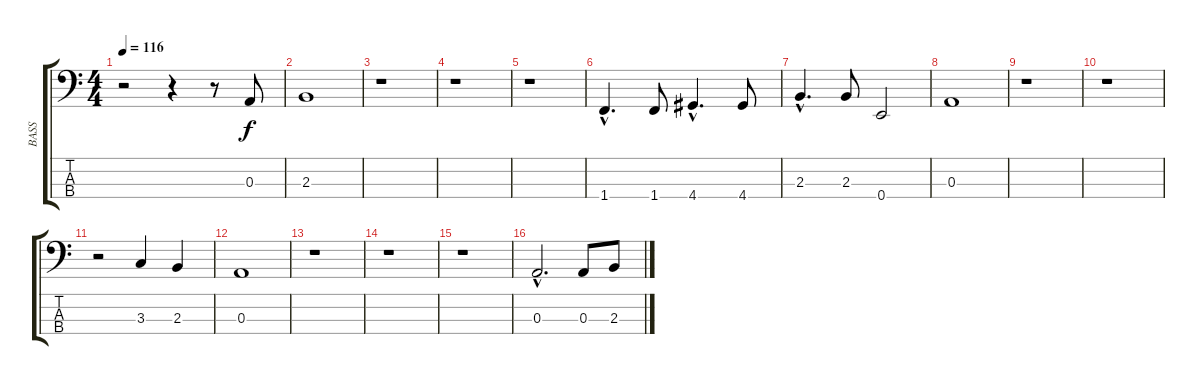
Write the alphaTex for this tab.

\track ("BASS" "BASS") {instrument electricbassfinger}
\staff {score tabs}
\tuning (G2 D2 A1 E1) {hide}
\ts (4 4)
\tempo 116
\clef f4
\ks c
r.2{dy f} r.4 r.8 0.3.8 |
2.3.1 |
r.1 |
r.1 |
r.1 |
1.4{hac}.4{d} 1.4.8 4.4{hac}.4{d} 4.4.8 |
2.3{hac}.4{d} 2.3.8 0.4.2 |
0.3.1 |
r.1 |
r.1 |
r.2 3.3.4 2.3.4 |
0.3.1 |
r.1 |
r.1 |
r.1 |
0.3{hac}.2{d} 0.3.8 2.3.8
